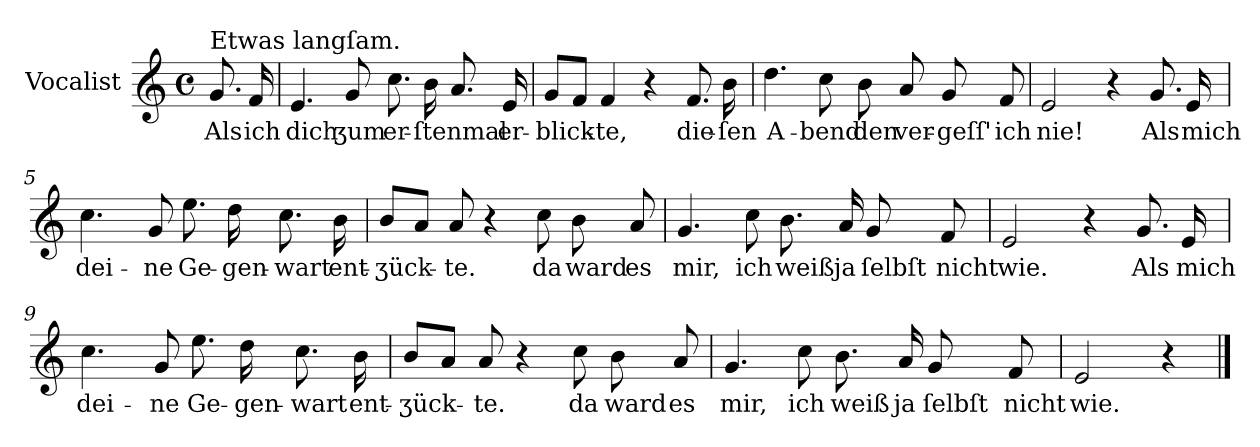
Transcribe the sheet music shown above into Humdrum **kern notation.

**kern	**text
*part1	*part1
*staff1	*staff1
*I"Vocalist	*
*clefG2	*
*k[]	*
*C:	*
*M4/4	*
*met(c)	*
=	=
!LO:TX:a:t=Etwas langſam.	!
8.g	Als
16f	ich
=1	=1
4.e	dich
8g	ʒum
8.cc	er-
16b	-ſtenmal
8.a	.
16e	er-
=2	=2
8gL	-blick-
8fJ	.
4f	-te,
4r	.
8.f	die-
16b	-ſen
=3	=3
4.dd	A-
8cc	-bend
8b	den
8a	ver-
8g	-geſſ'
8f	ich
=4	=4
2e	nie!
4r	.
8.g	Als
16e	mich
=5	=5
4.cc	dei-
8g	-ne
8.ee	Ge-
16dd	-gen-
8.cc	-wart
16b	ent-
=6	=6
8b/L	-ʒück-
8aJ	.
8a	-te.
4r	.
8cc	da
8b	ward
8a	es
=7	=7
4.g	mir,
8cc	ich
8.b	weiß
16a	ja
8g	ſelbſt
8f	nicht
=8	=8
2e	wie.
4r	.
8.g	Als
16e	mich
=9	=9
4.cc	dei-
8g	-ne
8.ee	Ge-
16dd	-gen-
8.cc	-wart
16b	ent-
=10	=10
8b/L	-ʒück-
8aJ	.
8a	-te.
4r	.
8cc	da
8b	ward
8a	es
=11	=11
4.g	mir,
8cc	ich
8.b	weiß
16a	ja
8g	ſelbſt
8f	nicht
=12	=12
2e	wie.
4r	.
==	==
*-	*-
